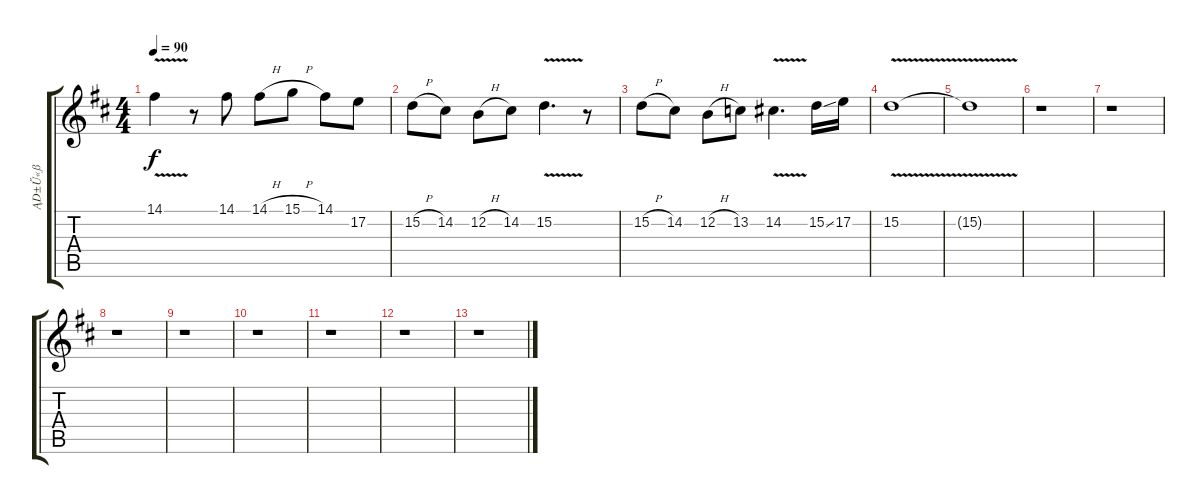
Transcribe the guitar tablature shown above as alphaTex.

\track ("ĄD±Ű«ß" "ĄD±Ű«ß") {instrument acousticgrandpiano}
\staff {score tabs}
\tuning (E4 B3 G3 D3 A2 E2) {hide}
\ts (4 4)
\tempo 90
\clef g2
\ks d
14.1{v}.4{dy f} r.8 14.1.8 14.1{h}.8 15.1{h}.8 14.1.8 17.2.8 |
15.2{h}.8 14.2.8 12.2{h}.8 14.2.8 15.2{v}.4{d} r.8 |
15.2{h}.8 14.2.8 12.2{h}.8 13.2.8 14.2{v}.4{d} 15.2{ss}.16 17.2.16 |
15.2{v}.1 |
15.2{t}.1 |
r.1 |
r.1 |
r.1 |
r.1 |
r.1 |
r.1 |
r.1 |
r.1
